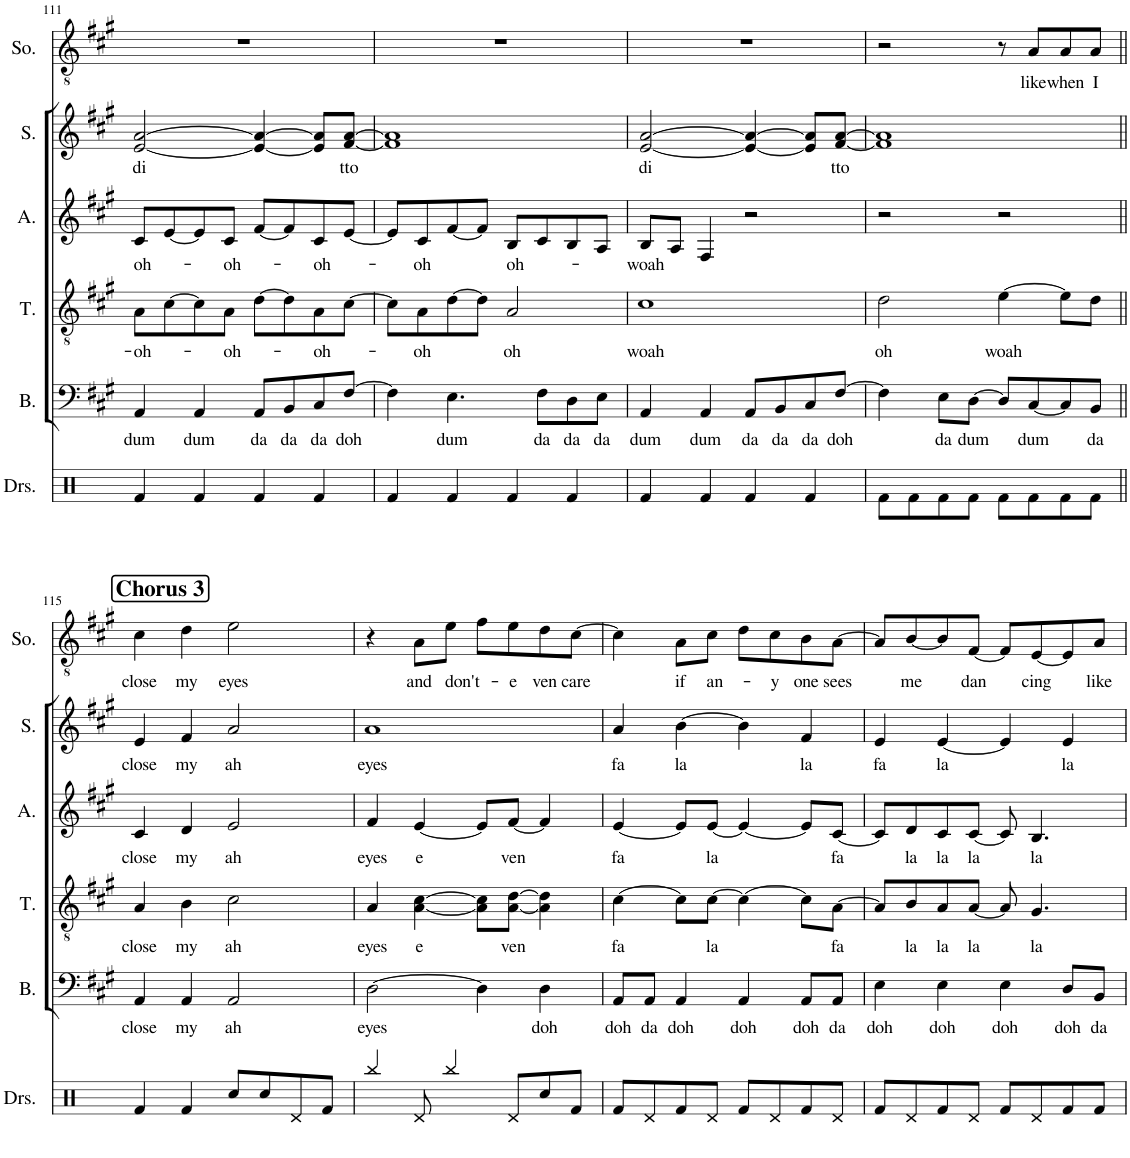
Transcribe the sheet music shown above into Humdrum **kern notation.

**kern	**kern	**text	**kern	**text	**kern	**text	**kern	**text	**kern	**text
*part6	*part5	*part5	*part4	*part4	*part3	*part3	*part2	*part2	*part1	*part1
*staff6	*staff5	*staff5	*staff4	*staff4	*staff3	*staff3	*staff2	*staff2	*staff1	*staff1
*I"Drumset	*I"Bass	*	*I"Tenor	*	*I"Alto	*	*I"Soprano	*	*I"Soloist	*
*I'Drs.	*I'B.	*	*I'T.	*	*I'A.	*	*I'S.	*	*I'So.	*
!!LO:PB:g=z
*clefX	*clefF4	*	*clefGv2	*	*clefG2	*	*clefG2	*	*clefGv2	*
*k[]	*k[f#c#g#]	*	*k[f#c#g#]	*	*k[f#c#g#]	*	*k[f#c#g#]	*	*k[f#c#g#]	*
*M4/4	*M4/4	*	*M4/4	*	*M4/4	*	*M4/4	*	*M4/4	*
=111	=111	=111	=111	=111	=111	=111	=111	=111	=111	=111
!	!	!LO:LY:b	!	!LO:LY:b	!	!LO:LY:b	!	!LO:LY:b	!	!
4Rf/	4AA/	dum	8A\L	-oh-	8c#/L	oh-	[2e/ [2a/	di	1r	.
.	.	.	[8c#\	.	[8e/	.	.	.	.	.
!	!	!LO:LY:b	!	!	!	!	!	!	!	!
4Rf/	4AA/	dum	8c#\]	.	8e/]	.	.	.	.	.
!	!	!	!	!LO:LY:b	!	!LO:LY:b	!	!	!	!
.	.	.	8A\J	oh-	8c#/J	oh-	.	.	.	.
!	!	!LO:LY:b	!	!	!	!	!	!	!	!
4Rf/	8AA/L	da	[8d\L	.	[8f#/L	.	4e/_ 4a/_	.	.	.
!	!	!LO:LY:b	!	!	!	!	!	!	!	!
.	8BB/	da	8d\]	.	8f#/]	.	.	.	.	.
!	!	!LO:LY:b	!	!LO:LY:b	!	!LO:LY:b	!	!	!	!
4Rf/	8C#/	da	8A\	-oh-	8c#/	-oh-	8e/] 8a/]L	.	.	.
!	!	!LO:LY:b	!	!	!	!	!	!LO:LY:b	!	!
.	[8F#/J	doh	[8c#\J	.	[8e/J	.	[8f#/ [8a/J	tto	.	.
=112	=112	=112	=112	=112	=112	=112	=112	=112	=112	=112
4Rf/	4F#\]	.	8c#\L]	.	8e/L]	.	1f#] 1a]	.	1r	.
!	!	!	!	!LO:LY:b	!	!LO:LY:b	!	!	!	!
.	.	.	8A\	-oh	8c#/	-oh	.	.	.	.
!	!	!LO:LY:b	!	!	!	!	!	!	!	!
4Rf/	4.E\	dum	[8d\	.	[8f#/	.	.	.	.	.
.	.	.	8d\J]	.	8f#/J]	.	.	.	.	.
!	!	!	!	!LO:LY:b	!	!LO:LY:b	!	!	!	!
4Rf/	.	.	2A/	oh	8B/L	oh-	.	.	.	.
!	!	!LO:LY:b	!	!	!	!	!	!	!	!
.	8F#\L	da	.	.	8c#/	.	.	.	.	.
!	!	!LO:LY:b	!	!	!	!	!	!	!	!
4Rf/	8D\	da	.	.	8B/	.	.	.	.	.
!	!	!LO:LY:b	!	!	!	!	!	!	!	!
.	8E\J	da	.	.	8A/J	.	.	.	.	.
=113	=113	=113	=113	=113	=113	=113	=113	=113	=113	=113
!	!	!LO:LY:b	!	!LO:LY:b	!	!LO:LY:b	!	!LO:LY:b	!	!
4Rf/	4AA/	dum	1c#	woah	8B/L	woah	[2e/ [2a/	di	1r	.
.	.	.	.	.	8A/J	.	.	.	.	.
!	!	!LO:LY:b	!	!	!	!	!	!	!	!
4Rf/	4AA/	dum	.	.	4F#/	.	.	.	.	.
!	!	!LO:LY:b	!	!	!	!	!	!	!	!
4Rf/	8AA/L	da	.	.	2r	.	4e/_ 4a/_	.	.	.
!	!	!LO:LY:b	!	!	!	!	!	!	!	!
.	8BB/	da	.	.	.	.	.	.	.	.
!	!	!LO:LY:b	!	!	!	!	!	!	!	!
4Rf/	8C#/	da	.	.	.	.	8e/] 8a/]L	.	.	.
!	!	!LO:LY:b	!	!	!	!	!	!LO:LY:b	!	!
.	[8F#/J	doh	.	.	.	.	[8f#/ [8a/J	tto	.	.
=114	=114	=114	=114	=114	=114	=114	=114	=114	=114	=114
!	!	!	!	!LO:LY:b	!	!	!	!	!	!
8Rf\L	4F#\]	.	2d\	oh	2r	.	1f#] 1a]	.	2r	.
8Rf\	.	.	.	.	.	.	.	.	.	.
!	!	!LO:LY:b	!	!	!	!	!	!	!	!
8Rf\	8E\L	da	.	.	.	.	.	.	.	.
!	!	!LO:LY:b	!	!	!	!	!	!	!	!
8Rf\J	[8D\J	dum	.	.	.	.	.	.	.	.
!	!	!	!	!LO:LY:b	!	!	!	!	!	!
8Rf\L	8D/L]	.	[4e\	woah	2r	.	.	.	8r	.
!	!	!LO:LY:b	!	!	!	!	!	!	!	!LO:LY:b
8Rf\	[8C#/	dum	.	.	.	.	.	.	8A/L	like
!	!	!	!	!	!	!	!	!	!	!LO:LY:b
8Rf\	8C#/]	.	8e\L]	.	.	.	.	.	8A/	when
!	!	!LO:LY:b	!	!	!	!	!	!	!	!LO:LY:b
8Rf\J	8BB/J	da	8d\J	.	.	.	.	.	8A/J	I
!!LO:LB:g=z
!!LO:REH:place=s1:a:B:cj:fs=14:t=Chorus 3
=115||	=115||	=115||	=115||	=115||	=115||	=115||	=115||	=115||	=115||	=115||
!	!	!LO:LY:b	!	!LO:LY:b	!	!LO:LY:b	!	!LO:LY:b	!	!LO:LY:b
4Rf/	4AA/	close	4A/	close	4c#/	close	4e/	close	4c#\	close
!	!	!LO:LY:b	!	!LO:LY:b	!	!LO:LY:b	!	!LO:LY:b	!	!LO:LY:b
4Rf/	4AA/	my	4B\	my	4d/	my	4f#/	my	4d\	my
!	!	!LO:LY:b	!	!LO:LY:b	!	!LO:LY:b	!	!LO:LY:b	!	!LO:LY:b
8Rcc/L	2AA/	ah	2c#\	ah	2e/	ah	2a/	ah	2e\	eyes
8Rcc/	.	.	.	.	.	.	.	.	.	.
8Rd/	.	.	.	.	.	.	.	.	.	.
8Rf/J	.	.	.	.	.	.	.	.	.	.
=116	=116	=116	=116	=116	=116	=116	=116	=116	=116	=116
!	!	!LO:LY:b	!	!LO:LY:b	!	!LO:LY:b	!	!LO:LY:b	!	!
4Rbb/	[2D\	eyes	4A/	eyes	4f#/	eyes	1a	eyes	4r	.
!	!	!	!	!LO:LY:b	!	!LO:LY:b	!	!	!	!LO:LY:b
8Rd/	.	.	[4A\ [4c#\	e	[4e/	e	.	.	8A\L	and
!	!	!	!	!	!	!	!	!	!	!LO:LY:b
4Rbb/	.	.	.	.	.	.	.	.	8e\J	don't-
.	4D\]	.	8A\] 8c#\]L	.	8e/L]	.	.	.	8f#\L	.
!	!	!	!	!LO:LY:b	!	!LO:LY:b	!	!	!	!LO:LY:b
8Rd/L	.	.	[8A\ [8d\J	ven	[8f#/J	ven	.	.	8e\	-e
!	!	!LO:LY:b	!	!	!	!	!	!	!	!LO:LY:b
8Rcc/	4D\	doh	4A\] 4d\]	.	4f#/]	.	.	.	8d\	ven
!	!	!	!	!	!	!	!	!	!	!LO:LY:b
8Rf/J	.	.	.	.	.	.	.	.	[8c#\J	care
=117	=117	=117	=117	=117	=117	=117	=117	=117	=117	=117
!	!	!LO:LY:b	!	!LO:LY:b	!	!LO:LY:b	!	!LO:LY:b	!	!
8Rf/L	8AA/L	doh	[4c#\	fa	[4e/	fa	4a/	fa	4c#\]	.
!	!	!LO:LY:b	!	!	!	!	!	!	!	!
8Rd/	8AA/J	da	.	.	.	.	.	.	.	.
!	!	!LO:LY:b	!	!	!	!	!	!LO:LY:b	!	!LO:LY:b
8Rf/	4AA/	doh	8c#\L]	.	8e/L]	.	[4b\	la	8A\L	if
!	!	!	!	!LO:LY:b	!	!LO:LY:b	!	!	!	!LO:LY:b
8Rd/J	.	.	[8c#\J	la	[8e/J	la	.	.	8c#\J	an-
!	!	!LO:LY:b	!	!	!	!	!	!	!	!
8Rf/L	4AA/	doh	4c#\_	.	4e/_	.	4b\]	.	8d\L	.
!	!	!	!	!	!	!	!	!	!	!LO:LY:b
8Rd/	.	.	.	.	.	.	.	.	8c#\	-y
!	!	!LO:LY:b	!	!	!	!	!	!LO:LY:b	!	!LO:LY:b
8Rf/	8AA/L	doh	8c#\L]	.	8e/L]	.	4f#/	la	8B\	one
!	!	!LO:LY:b	!	!LO:LY:b	!	!LO:LY:b	!	!	!	!LO:LY:b
8Rd/J	8AA/J	da	[8A\J	fa	[8c#/J	fa	.	.	[8A\J	sees
=118	=118	=118	=118	=118	=118	=118	=118	=118	=118	=118
!	!	!LO:LY:b	!	!	!	!	!	!LO:LY:b	!	!
8Rf/L	4E\	doh	8A/L]	.	8c#/L]	.	4e/	fa	8A/L]	.
!	!	!	!	!LO:LY:b	!	!LO:LY:b	!	!	!	!LO:LY:b
8Rd/	.	.	8B/	la	8d/	la	.	.	[8B/	me
!	!	!LO:LY:b	!	!LO:LY:b	!	!LO:LY:b	!	!LO:LY:b	!	!
8Rf/	4E\	doh	8A/	la	8c#/	la	[4e/	la	8B/]	.
!	!	!	!	!LO:LY:b	!	!LO:LY:b	!	!	!	!LO:LY:b
8Rd/J	.	.	[8A/J	la	[8c#/J	la	.	.	[8F#/J	dan
!	!	!LO:LY:b	!	!	!	!	!	!	!	!
8Rf/L	4E\	doh	8A/]	.	8c#/]	.	4e/]	.	8F#/L]	.
!	!	!	!	!LO:LY:b	!	!LO:LY:b	!	!	!	!LO:LY:b
8Rd/	.	.	4.G#/	la	4.B/	la	.	.	[8E/	cing
!	!	!LO:LY:b	!	!	!	!	!	!LO:LY:b	!	!
8Rf/	8D/L	doh	.	.	.	.	4e/	la	8E/]	.
!	!	!LO:LY:b	!	!	!	!	!	!	!	!LO:LY:b
8Rf/J	8BB/J	da	.	.	.	.	.	.	8A/J	like
=	=	=	=	=	=	=	=	=	=	=
*-	*-	*-	*-	*-	*-	*-	*-	*-	*-	*-
